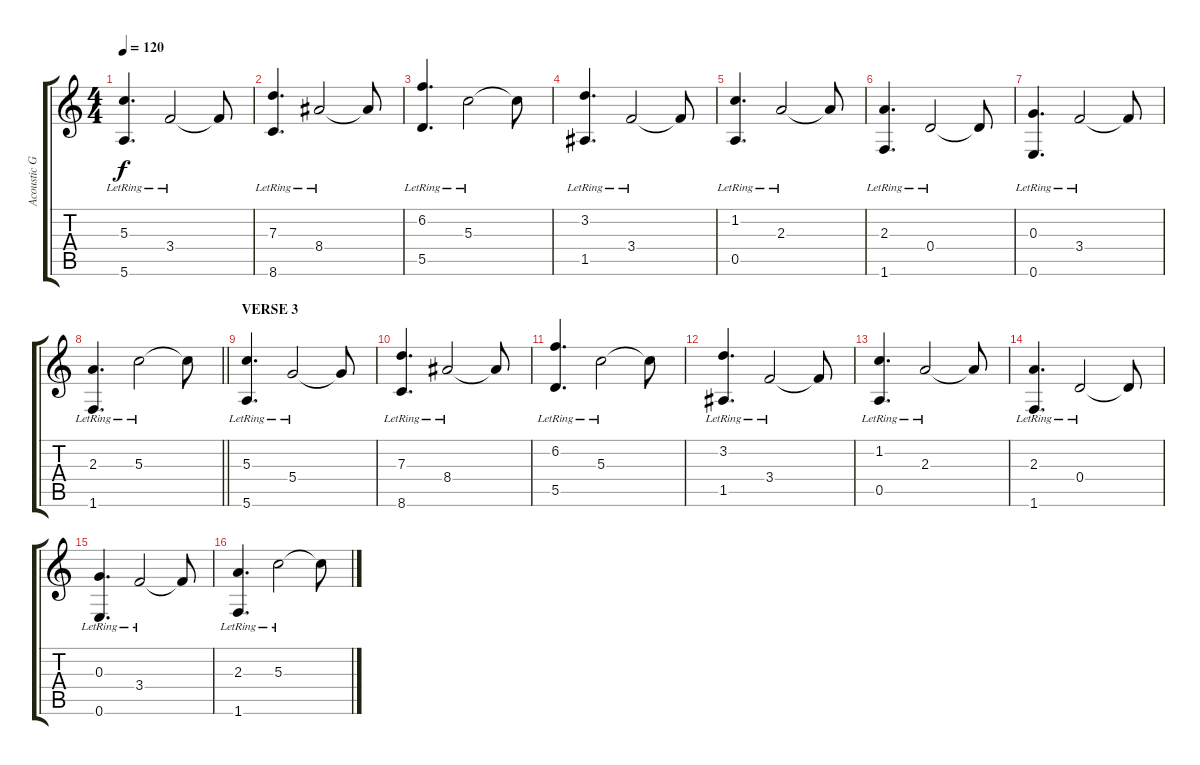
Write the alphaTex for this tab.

\track ("Acoustic Guitar" "Acoustic G") {instrument acousticguitarsteel}
\staff {score tabs}
\tuning (E4 B3 G3 D3 A2 E2) {hide}
\ts (4 4)
\tempo 120
\clef g2
\ks c
(5.3{lr} 5.6).4{d dy f} 3.4{lr}.2 3.4{t}.8 |
(7.3{lr} 8.6).4{d} 8.4{lr}.2 8.4{t}.8 |
(6.2{lr} 5.5{lr}).4{d} 5.3{lr}.2 5.3{t}.8 |
(3.2{lr} 1.5{lr}).4{d} 3.4{lr}.2 3.4{t}.8 |
(1.2{lr} 0.5{lr}).4{d} 2.3{lr}.2 2.3{t}.8 |
(2.3{lr} 1.6).4{d} 0.4{lr}.2 0.4{t}.8 |
(0.3{lr} 0.6).4{d} 3.4{lr}.2 3.4{t}.8 |
\barLineRight lightlight
(2.3{lr} 1.6).4{d} 5.3{lr}.2 5.3{t}.8 |
\section ("" "VERSE 3")
(5.3{lr} 5.6).4{d} 5.4{lr}.2 5.4{t}.8 |
(7.3{lr} 8.6).4{d} 8.4{lr}.2 8.4{t}.8 |
(6.2{lr} 5.5{lr}).4{d} 5.3{lr}.2 5.3{t}.8 |
(3.2{lr} 1.5{lr}).4{d} 3.4{lr}.2 3.4{t}.8 |
(1.2{lr} 0.5{lr}).4{d} 2.3{lr}.2 2.3{t}.8 |
(2.3{lr} 1.6).4{d} 0.4{lr}.2 0.4{t}.8 |
(0.3{lr} 0.6).4{d} 3.4{lr}.2 3.4{t}.8 |
(2.3{lr} 1.6).4{d} 5.3{lr}.2 5.3{t}.8
